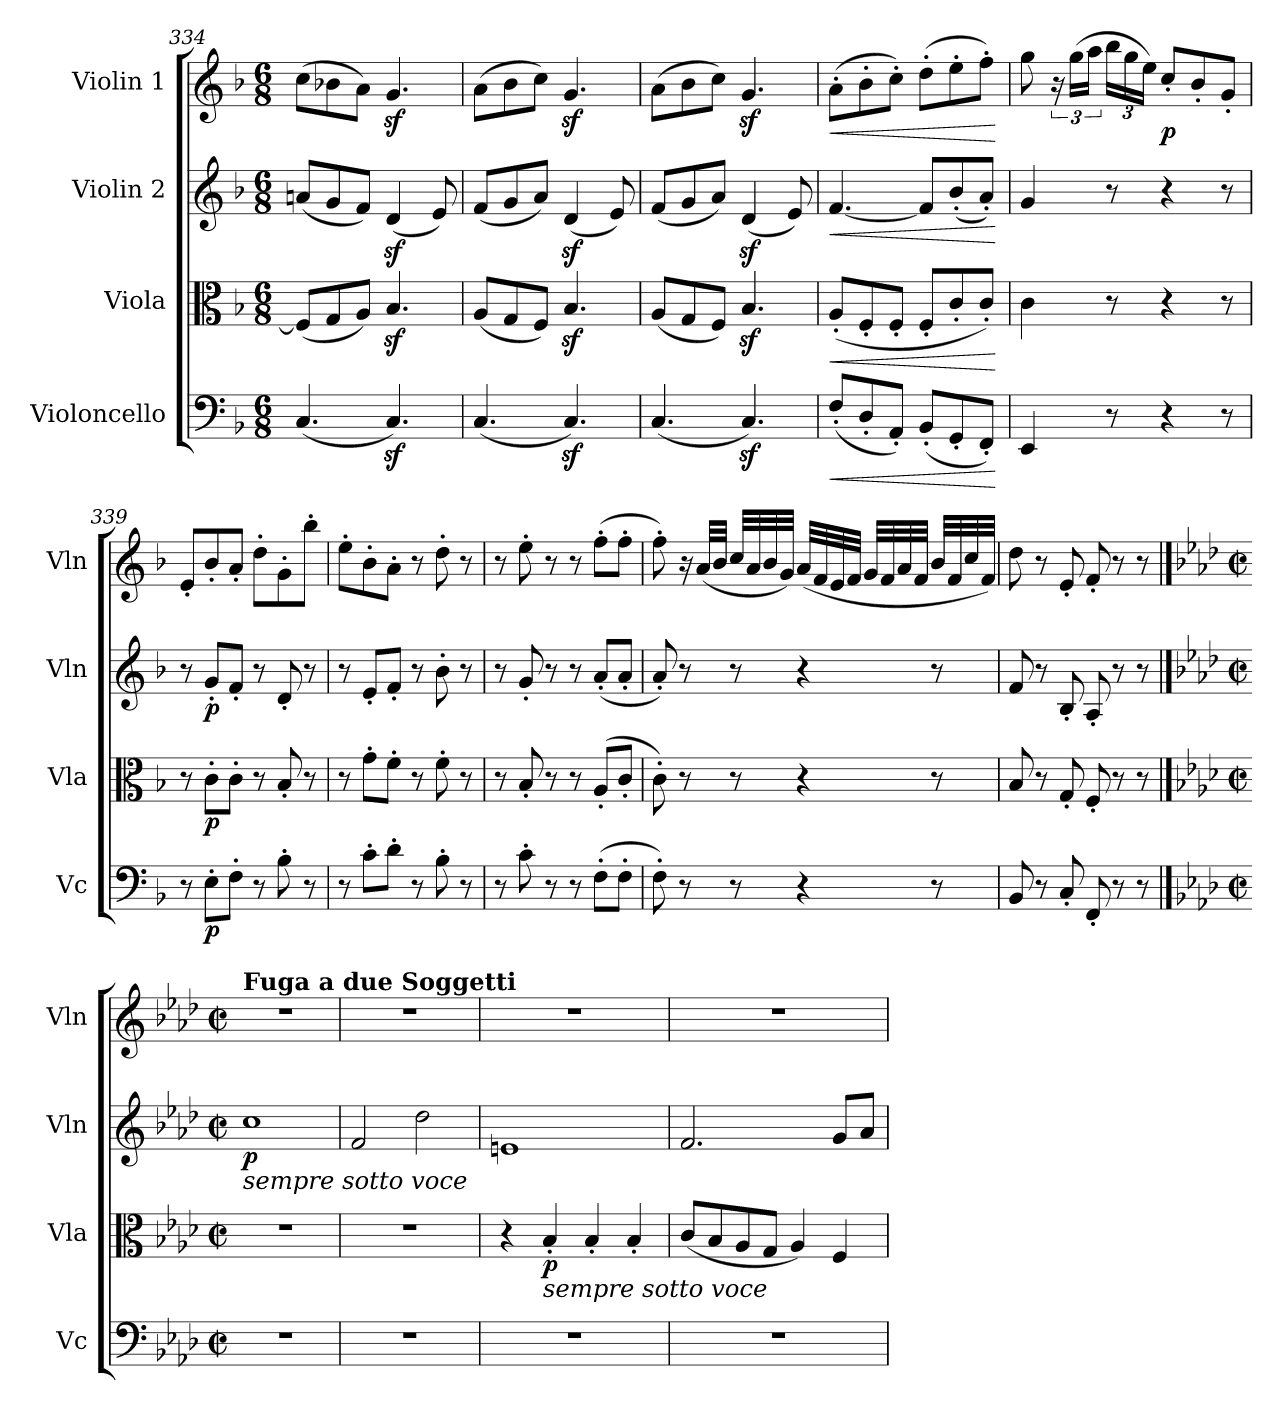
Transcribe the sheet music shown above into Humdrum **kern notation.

**kern	**dynam	**kern	**dynam	**kern	**dynam	**kern	**dynam
*part4	*part4	*part3	*part3	*part2	*part2	*part1	*part1
*staff4	*staff4	*staff3	*staff3	*staff2	*staff2	*staff1	*staff1
*I"Violoncello	*	*I"Viola	*	*I"Violin 2	*	*I"Violin 1	*
*I'Vc	*	*I'Vla	*	*I'Vln	*	*I'Vln	*
!!LO:LB:g=z
*clefF4	*	*clefC3	*	*clefG2	*	*clefG2	*
*k[b-]	*	*k[b-]	*	*k[b-]	*	*k[b-]	*
*M6/8	*	*M6/8	*	*M6/8	*	*M6/8	*
=334	=334	=334	=334	=334	=334	=334	=334
(<4.C/	.	(<8F/L]	.	(<8an/L	.	(>8cc\L	.
.	.	8G/	.	8g/	.	8b-X\	.
.	.	8A/J)	.	8f/J)	.	8a\J)	.
4.Cz</)	.	4.B-z</	.	(<4dz</	.	4.gz</	.
.	.	.	.	8e/)	.	.	.
=335	=335	=335	=335	=335	=335	=335	=335
(<4.C/	.	(<8A/L	.	(<8f/L	.	(>8a\L	.
.	.	8G/	.	8g/	.	8b-\	.
.	.	8F/J)	.	8a/J)	.	8cc\J)	.
4.Cz</)	.	4.B-z</	.	(<4dz</	.	4.gz</	.
.	.	.	.	8e/)	.	.	.
=336	=336	=336	=336	=336	=336	=336	=336
(<4.C/	.	(<8A/L	.	(<8f/L	.	(>8a\L	.
.	.	8G/	.	8g/	.	8b-\	.
.	.	8F/J)	.	8a/J)	.	8cc\J)	.
4.Cz</)	.	4.B-z</	.	(<4dz</	.	4.gz</	.
.	.	.	.	8e/)	.	.	.
=337	=337	=337	=337	=337	=337	=337	=337
!	!LO:HP:b	!	!LO:HP:b	!	!LO:HP:b	!	!LO:HP:b
(<8F'/L	<	(<8A'/L	<	[4.f/	<	(>8a'\L	<
8D'/	.	8F'/	.	.	.	8b-'\	.
8AA'/J)	.	8F'/J	.	.	.	8cc'\J)	.
(<8BB-'/L	.	8F'/L	.	8f/L]	.	(>8dd'\L	.
8GG'/	.	8c'/	.	(<8b-'/	.	8ee'\	.
8FF'/J)	.	8c'/J)	.	8a'/J)	.	8ff'\J)	.
.	[	.	[	.	[	.	[
=338	=338	=338	=338	=338	=338	=338	=338
4EE/	.	4c\	.	4g/	.	8gg\	.
.	.	.	.	.	.	24r	.
.	.	.	.	.	.	(>24gg\LL	.
.	.	.	.	.	.	24aa\JJ	.
*	*	*	*	*	*	*Xbrackettup	*
8r	.	8r	.	8r	.	24bb-\LL	.
.	.	.	.	.	.	24gg\	.
.	.	.	.	.	.	24ee\JJ)	.
!	!	!	!	!	!	!	!LO:DY:b
4r	.	4r	.	4r	.	8cc'/L	p
.	.	.	.	.	.	8b-'/	.
8r	.	8r	.	8r	.	8g'/J	.
=339	=339	=339	=339	=339	=339	=339	=339
8r	.	8r	.	8r	.	8e'/L	.
!	!LO:DY:b	!	!LO:DY:b	!	!LO:DY:b	!	!
8E'\L	p	8c'\L	p	8g'/L	p	8b-'/	.
8F'\J	.	8c'\J	.	8f'/J	.	8a'/J	.
8r	.	8r	.	8r	.	8dd'\L	.
8B-'\	.	8B-'/	.	8d'/	.	8g'\	.
8r	.	8r	.	8r	.	8bb-'\J	.
!!LO:LB:g=z
=340	=340	=340	=340	=340	=340	=340	=340
8r	.	8r	.	8r	.	8ee'\L	.
8c'\L	.	8g'\L	.	8e'/L	.	8b-'\	.
8d'\J	.	8f'\J	.	8f'/J	.	8a'\J	.
8r	.	8r	.	8r	.	8r	.
8B-'\	.	8f'\	.	8b-'\	.	8dd'\	.
8r	.	8r	.	8r	.	8r	.
=341	=341	=341	=341	=341	=341	=341	=341
8r	.	8r	.	8r	.	8r	.
8c'\	.	8B-'/	.	8g'/	.	8ee'\	.
8r	.	8r	.	8r	.	8r	.
8r	.	8r	.	8r	.	8r	.
(>8F'\L	.	(<8A'/L	.	(<8a'/L	.	(>8ff'\L	.
8F'\J	.	8c'/J	.	8a'/J	.	8ff'\J	.
=342	=342	=342	=342	=342	=342	=342	=342
8F'\)	.	8c'\)	.	8a'/)	.	8ff'\)	.
8r	.	8r	.	8r	.	16r	.
.	.	.	.	.	.	(<32a/LLL	.
.	.	.	.	.	.	32b-/JJJ	.
8r	.	8r	.	8r	.	32cc/LLL	.
.	.	.	.	.	.	32a/	.
.	.	.	.	.	.	32b-/	.
.	.	.	.	.	.	32g/JJJ)	.
4r	.	4r	.	4r	.	(<32a/LLL	.
.	.	.	.	.	.	32f/	.
.	.	.	.	.	.	32e/	.
.	.	.	.	.	.	32f/JJJ	.
.	.	.	.	.	.	32g/LLL	.
.	.	.	.	.	.	32f/	.
.	.	.	.	.	.	32a/	.
.	.	.	.	.	.	32f/JJJ	.
8r	.	8r	.	8r	.	32b-/LLL	.
.	.	.	.	.	.	32f/	.
.	.	.	.	.	.	32cc/	.
.	.	.	.	.	.	32f/JJJ)	.
=343	=343	=343	=343	=343	=343	=343	=343
8BB-/	.	8B-/	.	8f/	.	8dd\	.
8r	.	8r	.	8r	.	8r	.
8C'/	.	8G'/	.	8B-'/	.	8e'/	.
8FF'/	.	8F'/	.	8A'/	.	8f'/	.
8r	.	8r	.	8r	.	8r	.
8r	.	8r	.	8r	.	8r	.
!!LO:PB:g=z
==344	==344	==344	==344	==344	==344	==344	==344
*k[b-e-a-d-]	*	*k[b-e-a-d-]	*	*k[b-e-a-d-]	*	*k[b-e-a-d-]	*
*M2/2	*	*M2/2	*	*M2/2	*	*M2/2	*
*met(c|)	*	*met(c|)	*	*met(c|)	*	*met(c|)	*
!	!	!	!	!	!	!LO:TX:a:B:t=Fuga a due Soggetti	!
!	!	!	!	!LO:TX:b:i:t=sempre sotto voce	!	!	!
!	!	!	!	!	!LO:DY:b	!	!
1r	.	1r	.	1cc	p	1r	.
=345	=345	=345	=345	=345	=345	=345	=345
1r	.	1r	.	2f/	.	1r	.
.	.	.	.	2dd-\	.	.	.
=346	=346	=346	=346	=346	=346	=346	=346
1r	.	4r	.	1en	.	1r	.
!	!	!LO:TX:b:i:t=sempre sotto voce	!	!	!	!	!
!	!	!	!LO:DY:b	!	!	!	!
.	.	4B-'/	p	.	.	.	.
.	.	4B-'/	.	.	.	.	.
.	.	4B-'/	.	.	.	.	.
=347	=347	=347	=347	=347	=347	=347	=347
1r	.	(<8c/L	.	2.f/	.	1r	.
.	.	8B-/	.	.	.	.	.
.	.	8A-/	.	.	.	.	.
.	.	8G/J	.	.	.	.	.
.	.	4A-/)	.	.	.	.	.
.	.	4F/	.	8g/L	.	.	.
.	.	.	.	8a-/J	.	.	.
=	=	=	=	=	=	=	=
*-	*-	*-	*-	*-	*-	*-	*-
